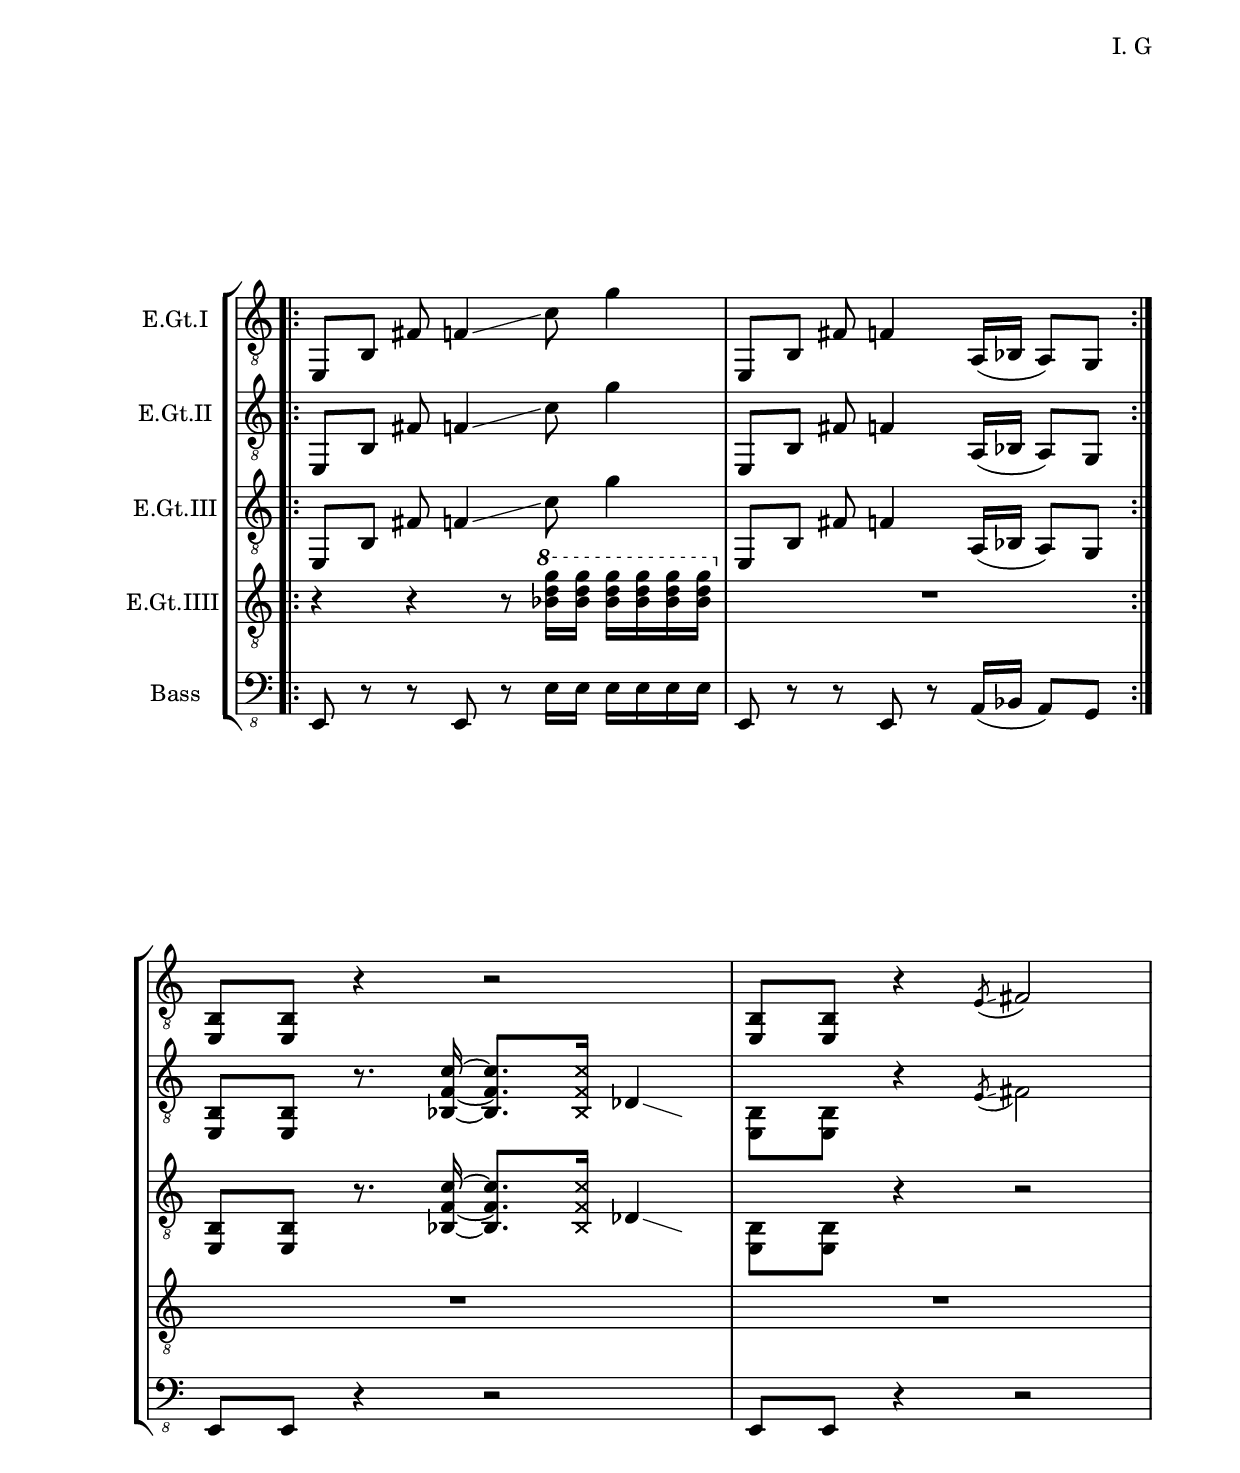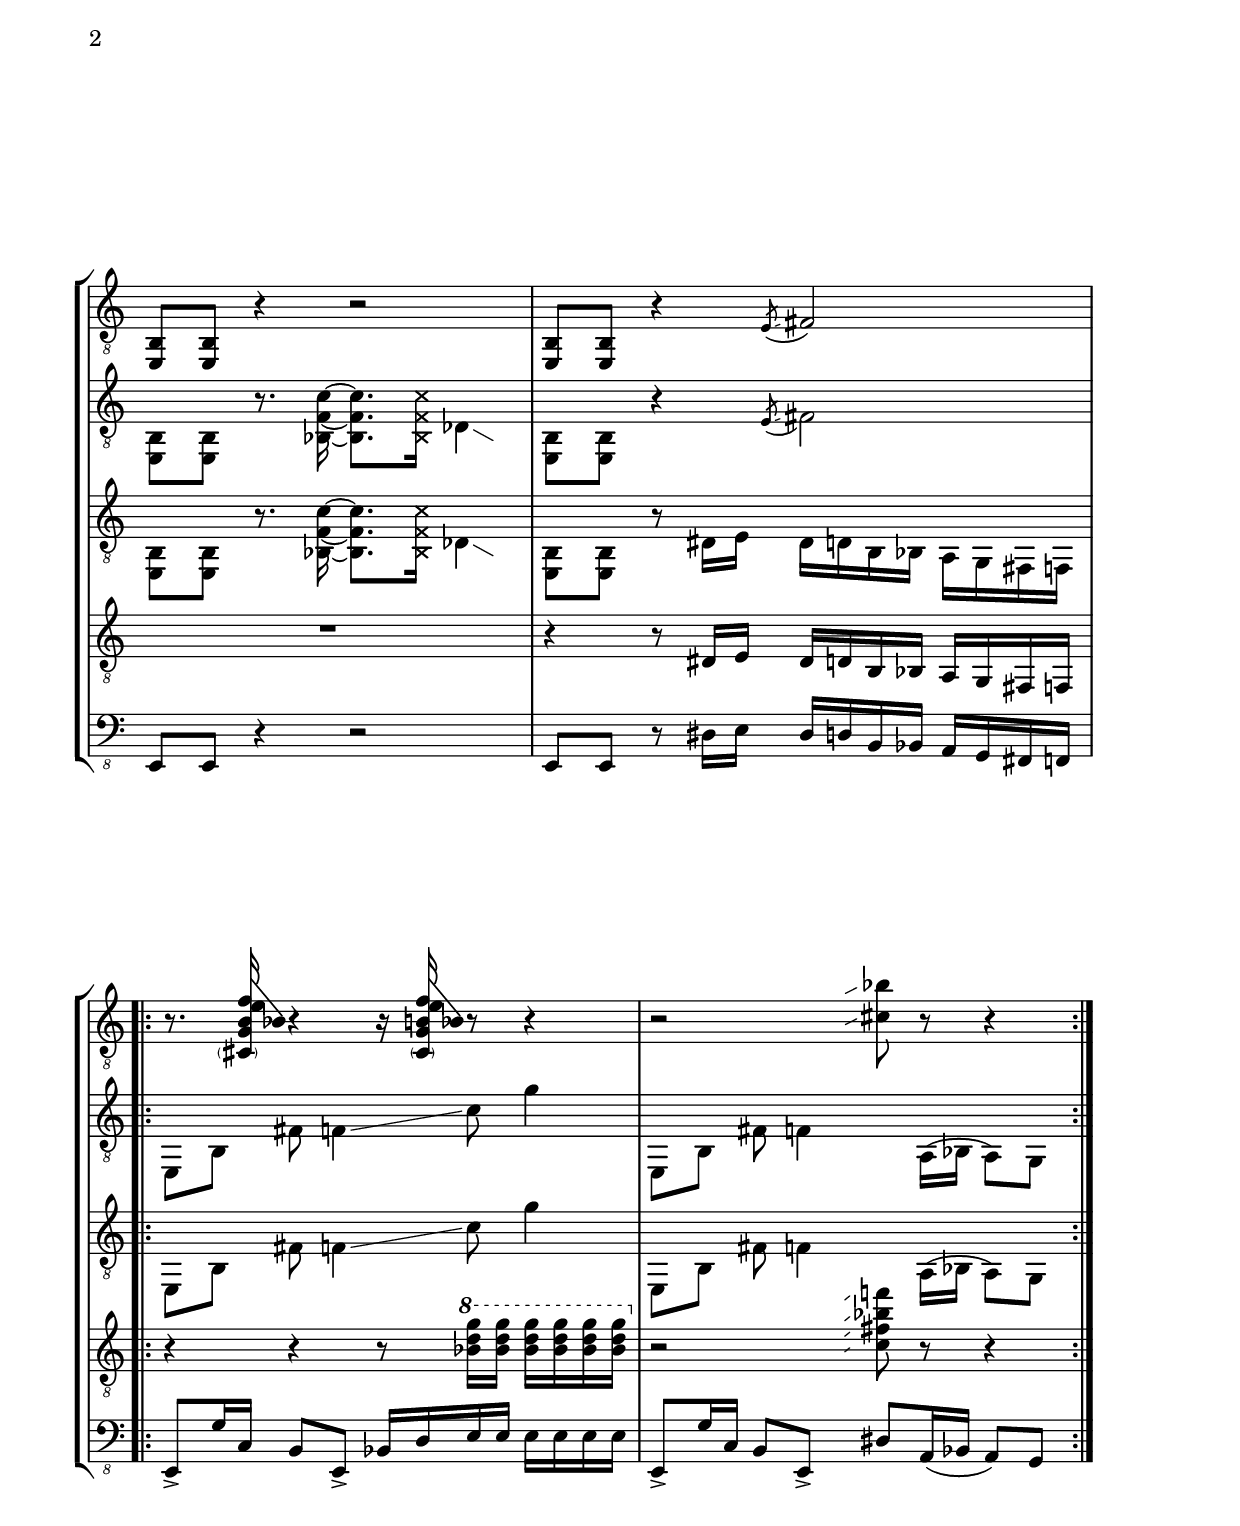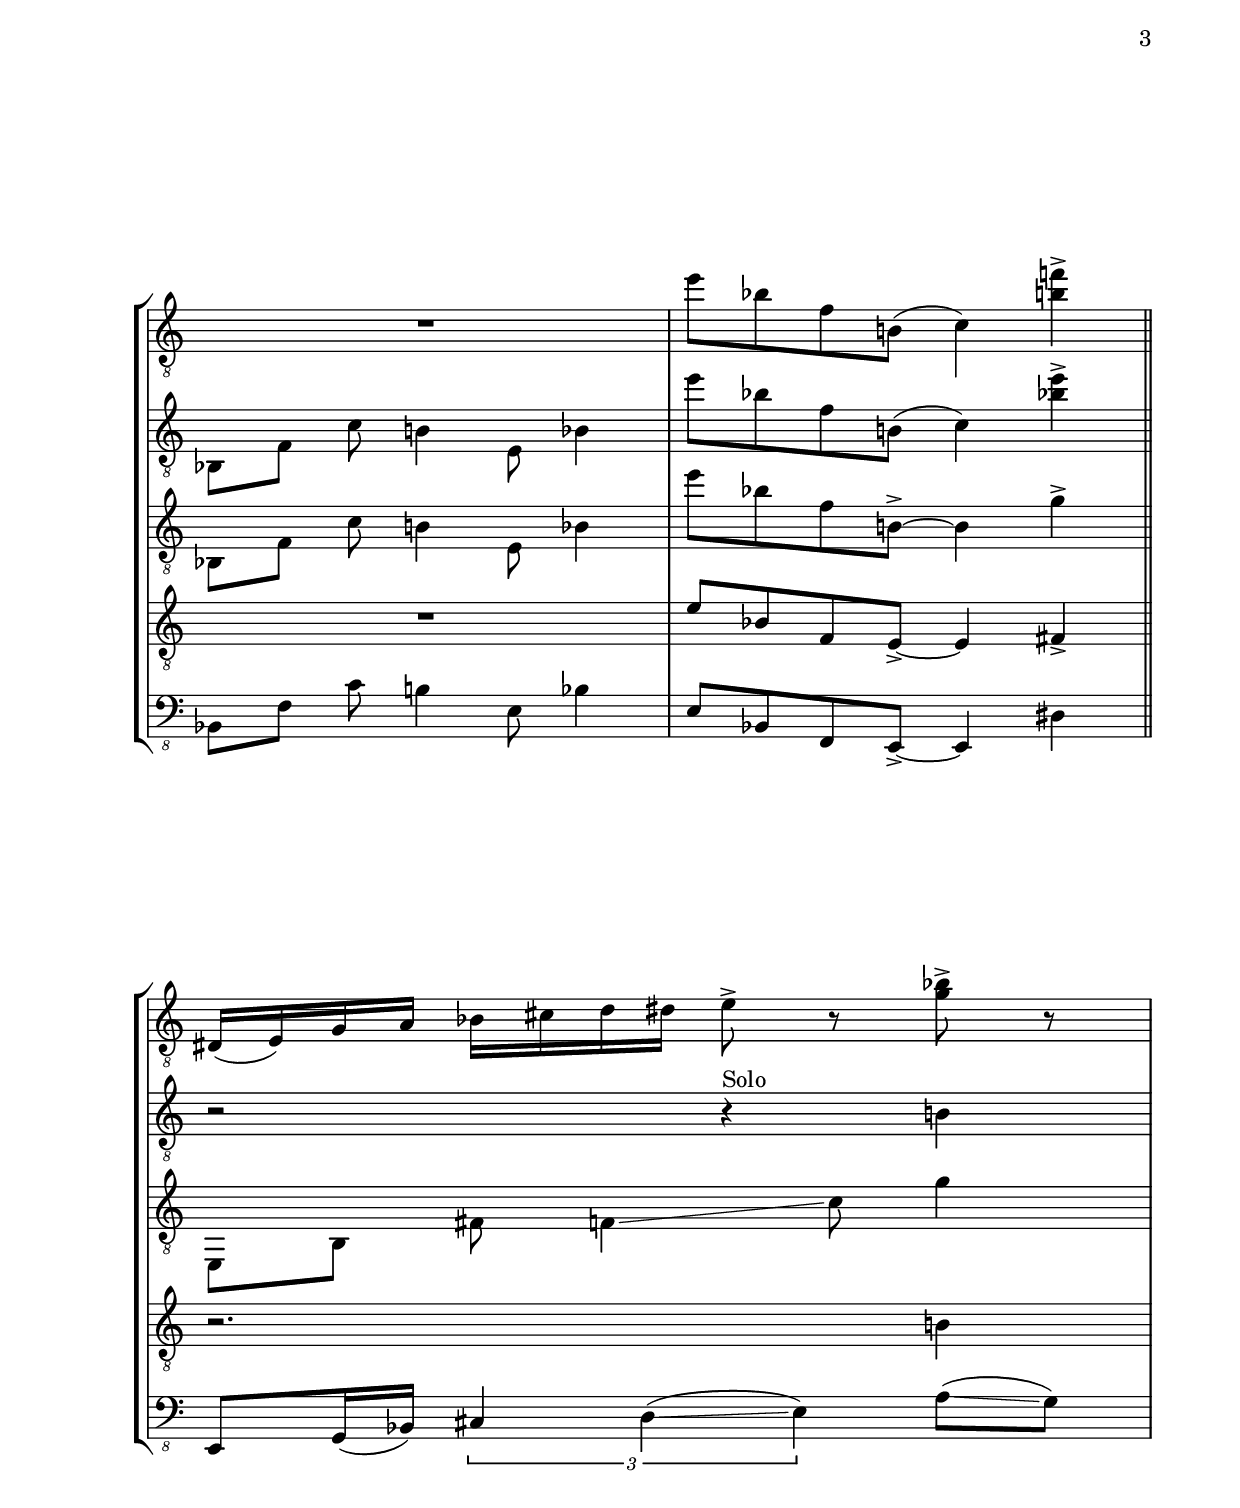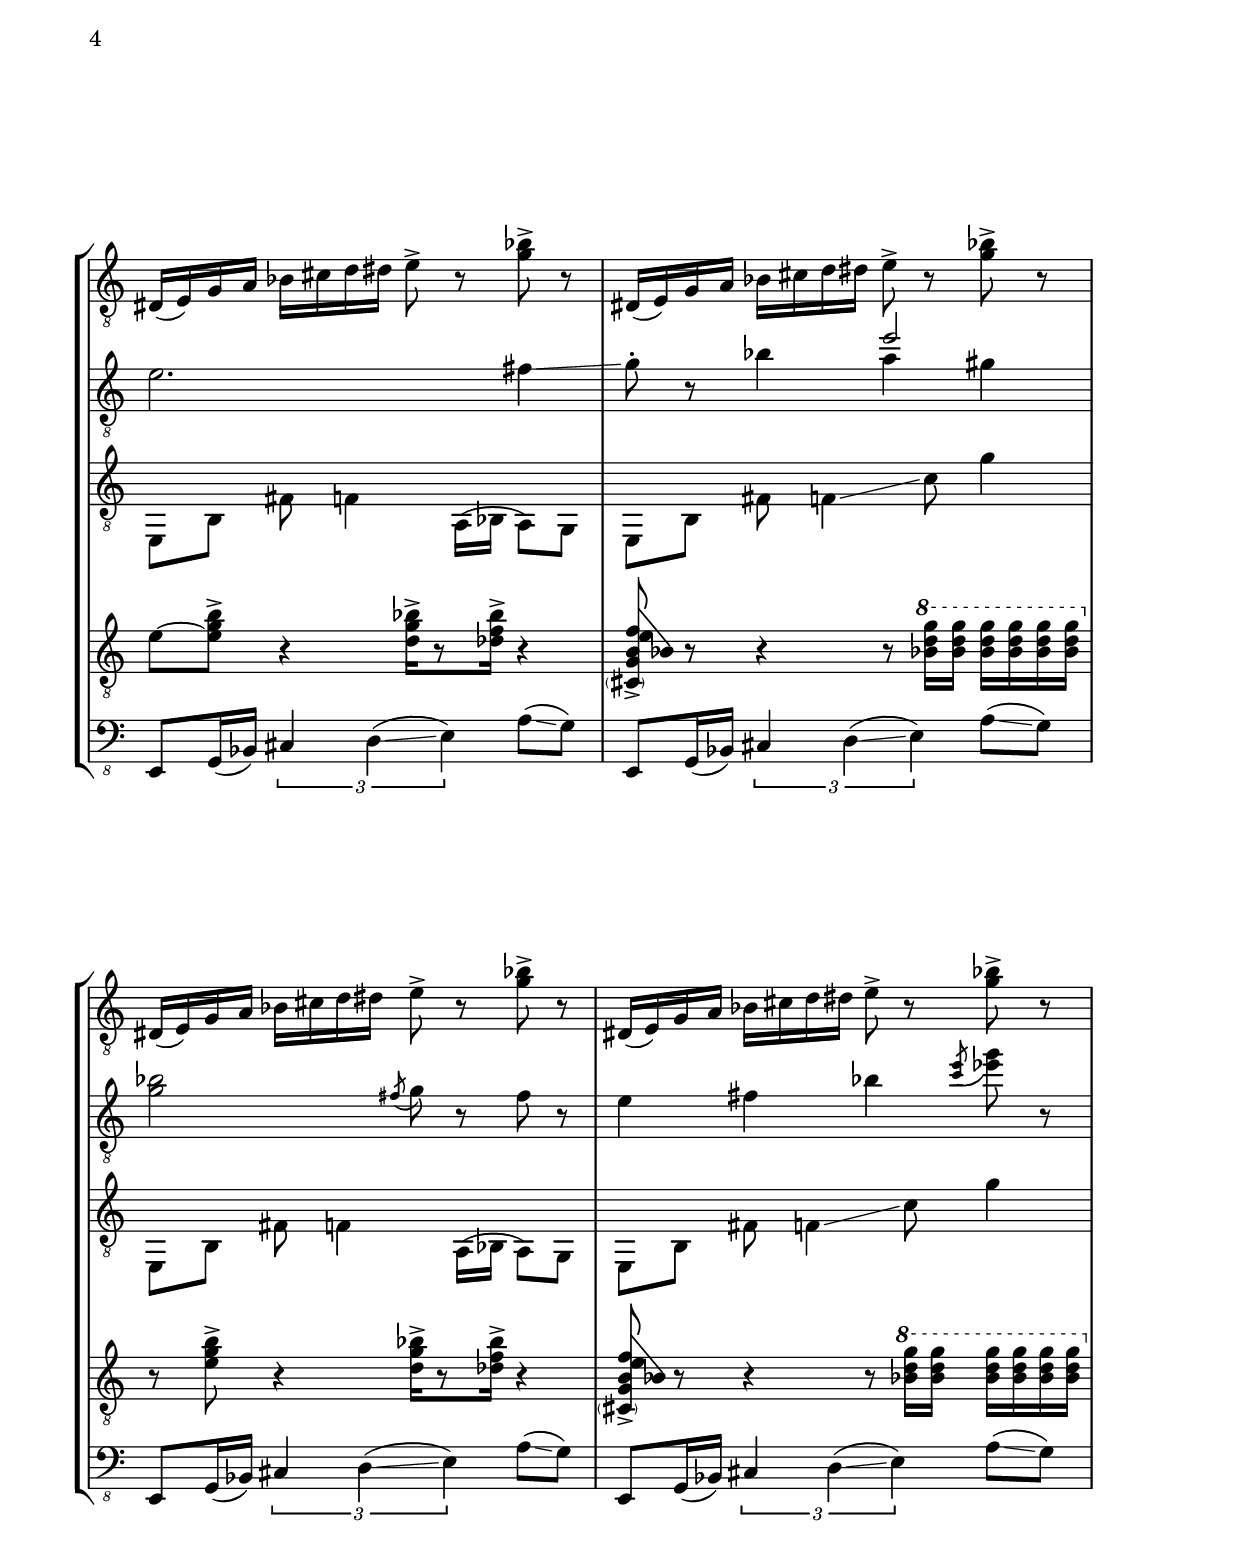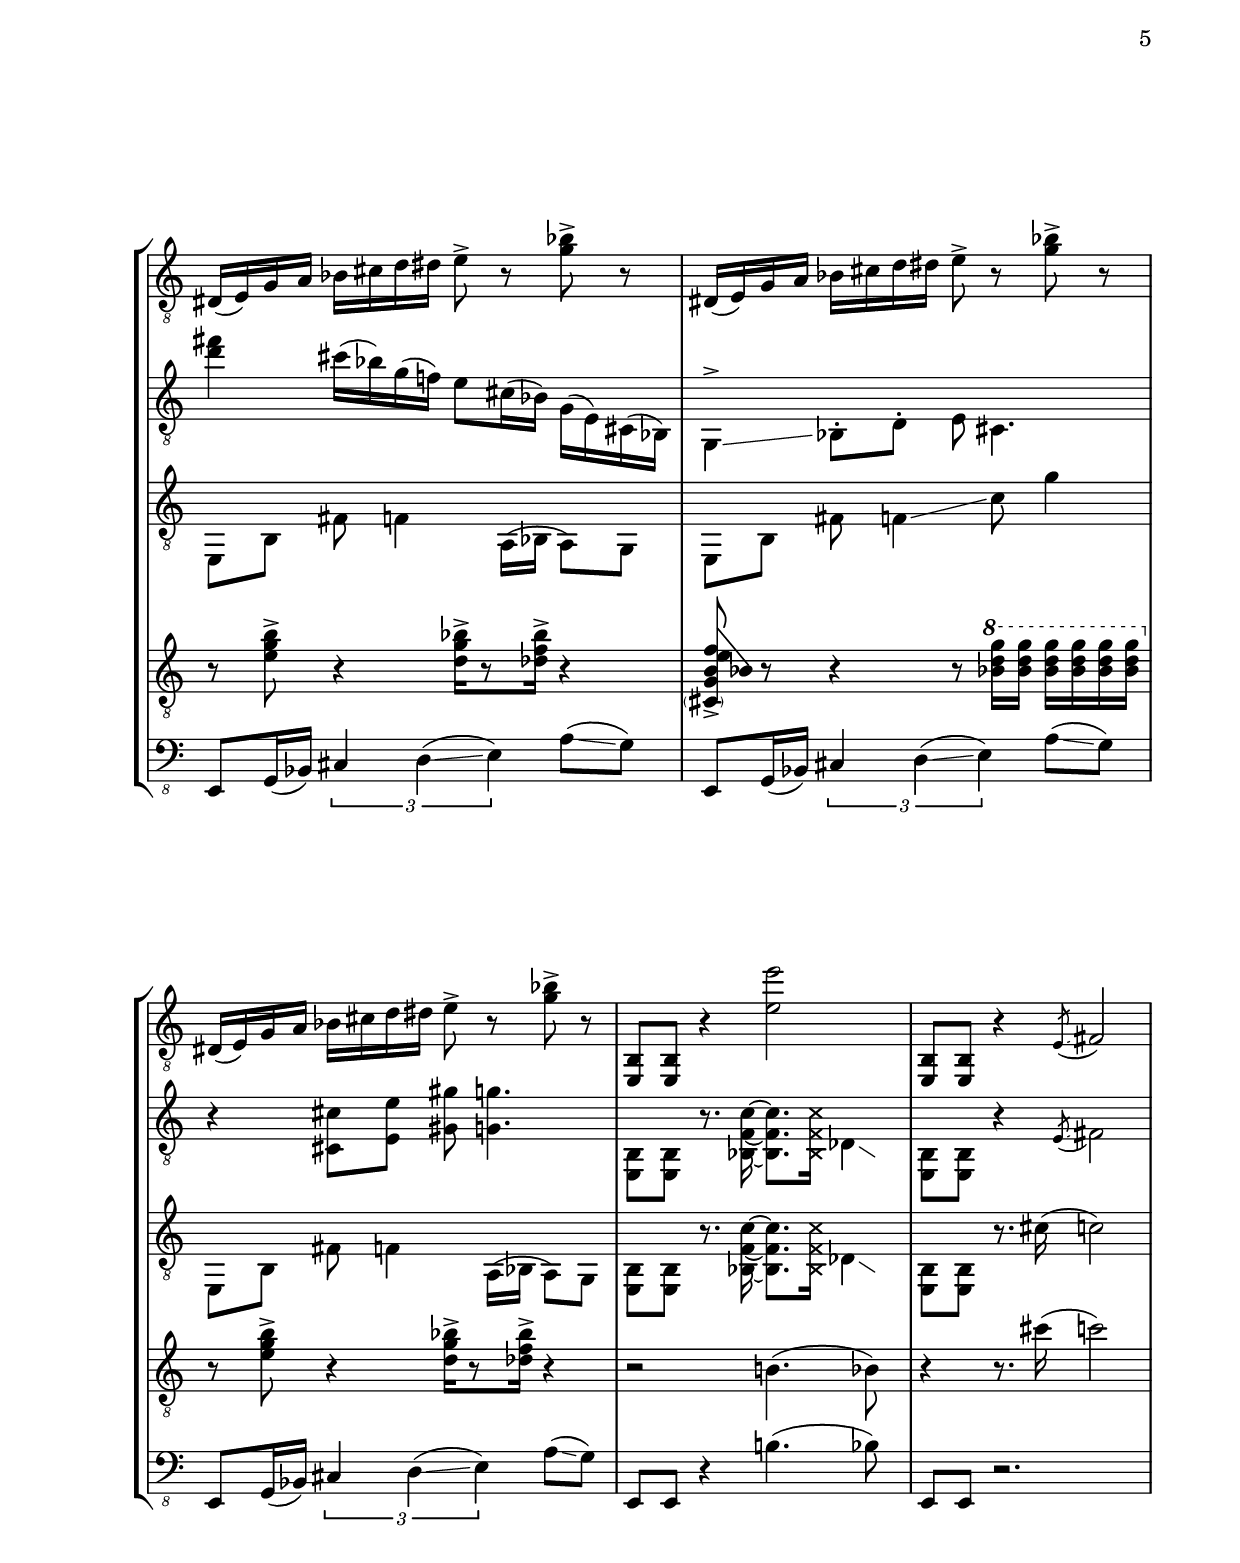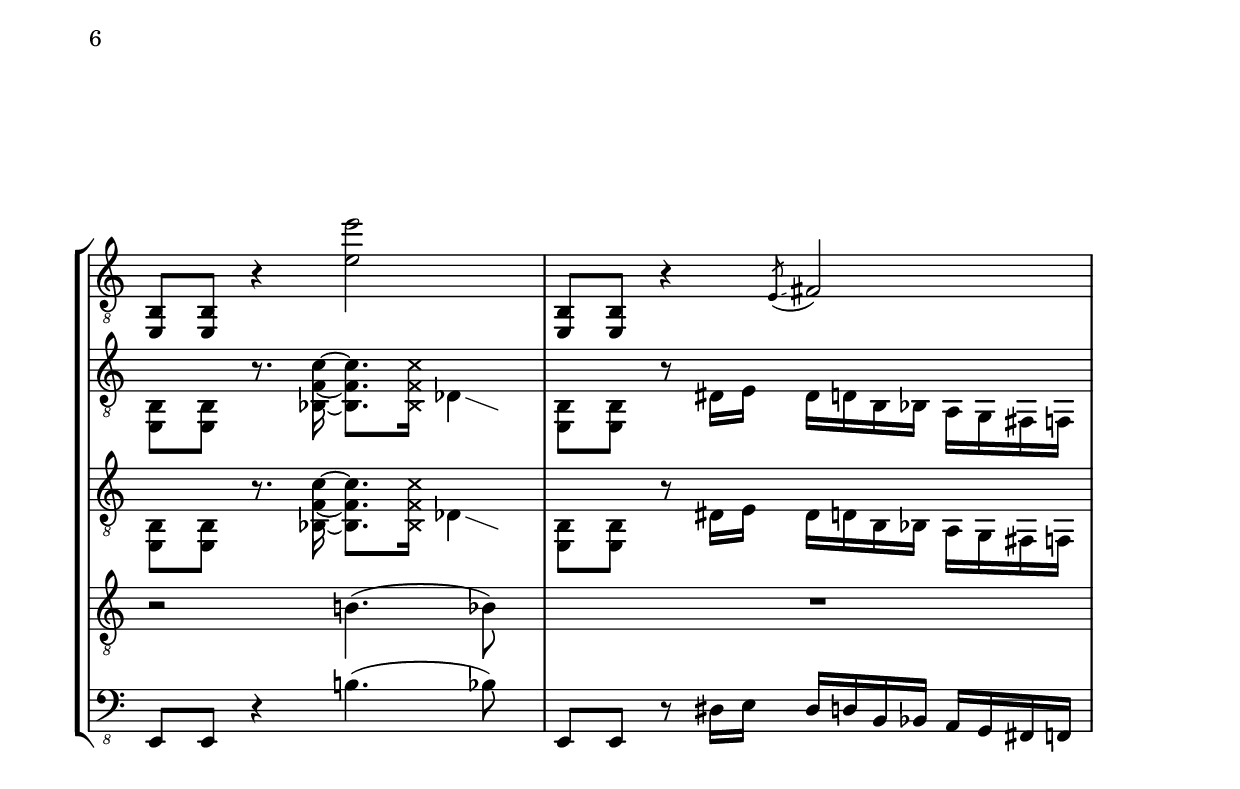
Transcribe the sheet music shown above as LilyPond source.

\version "2.19.15"

\language "deutsch"

\paper {
  #(set-paper-size "a4")
  top-system-spacing #'basic-distance = #30
  top-markup-spacing #'basic-distance = #5
  markup-system-spacing #'basic-distance = #30
  system-system-spacing #'basic-distance = #30
  last-bottom-spacing #'basic-distance = #30
  two-sided = ##t
  inner-margin = 25
  outer-margin = 15
}

\layout {
  \context {
    \Score
    \remove "Bar_number_engraver"
  }
}

\header{
  title = ""
  composer = "I. G"
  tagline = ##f
}

\include "noteHeads.ly"
\version "2.19.15"

\language "deutsch"

tema = \relative {
  \clef "treble_8"
  \time 4/4
  \override Staff.TimeSignature.stencil = ##f
  e,8[ h'] fis'
  %\once \override Glissando.bound-details.left.X = #33
  f4\glissando c'8 g'4
  e,,8 h' fis'\noBeam f4 a,16( b a8) g
}



\version "2.19.15"

\language "deutsch"

\include "noteHeads.ly"
\version "2.19.15"

\language "deutsch"

tema = \relative {
  \clef "treble_8"
  \time 4/4
  \override Staff.TimeSignature.stencil = ##f
  e,8[ h'] fis'
  %\once \override Glissando.bound-details.left.X = #33
  f4\glissando c'8 g'4
  e,,8 h' fis'\noBeam f4 a,16( b a8) g
}




EGtOne = \relative {
  \clef "treble_8"
  \time 4/4
  \override Staff.TimeSignature.stencil = ##f
  \bar ".|:"
  \tema
  \bar ":|."
  \tag #'Part {\break}
  \repeat unfold 2 {
    <e, h'>8 q r4 r2 <e h'>8 q r4 \acciaccatura e'8 \glissando fis2
  }
  %<e, h'>8 q r4 r2 <e h'>8 q r4 \acciaccatura e'8 \glissando fis2
  \tag #'Part {\break}
  \bar ".|:"
  r8.
  \override Stem #'(details lengths) = #'(5)
  <<
    {
      \once \override Stem #'length = #20
      \displaceHeads #'(0 0 0 1 -1)
      <\parenthesize cis g' h e f>16
    }
    \\
    {
      \voiceThree
      \once \override NoteHead #'X-offset = #2
      \once \override Stem #'rotation = #'(40 0 0)
      \once \override Stem #'extra-offset = #'(0.2 . -0.2)
      \once \override Stem #'length = #9.5
      \hide Flag
      %\once \override Flag.stencil = ##f
      \once \override Accidental #'extra-offset = #'(3.7 . 0)
      b'
    }
  >>
  r4 r16
  <<
    {
      \once \override Stem #'length = #20
      \displaceHeads #'(0 0 0 1 -1)
      <\parenthesize cis, g' h! e f>16
    }
    \\
    {
      \voiceThree
      \once \override NoteHead #'X-offset = #2
      \once \override Stem #'rotation = #'(40 0 0)
      \once \override Stem #'extra-offset = #'(0.2 . -0.2)
      \once \override Stem #'length = #9.5
      \hide Flag
      %\once \override Flag.stencil = ##f
      \once \override Accidental #'extra-offset = #'(4.7 . 0)
      b'
    }
  >>
  r8 r4 |
  \revert Stem #'details
  r2 \hideNotes
  \grace { <a g'>16\glissando }
  \unHideNotes
  <cis b'>8 r r4
  \bar ":|."
  R1 e'8 b f h,!( c4) <h'! f'!>->
  \bar "||"
  \tag #'Part {\break}
  \repeat unfold 4 {
    \repeat unfold 2 {
      dis,,16( e) g a b cis d dis e8-> r <g b>-> r
    }
    \tag #'Part {\break}
  }
  \repeat unfold 2 {
    <e,, h'>8 q r4 <e'' e'>2 <e,, h'>8 q r4 \acciaccatura e'8 \glissando fis2
  }
  %<e, h'>8 q r4 <e'' e'>2 <e,, h'>8 q r4 \acciaccatura e'8 \glissando fis2
}



\version "2.19.15"

\language "deutsch"

\include "noteHeads.ly"
\version "2.19.15"

\language "deutsch"

tema = \relative {
  \clef "treble_8"
  \time 4/4
  \override Staff.TimeSignature.stencil = ##f
  e,8[ h'] fis'
  %\once \override Glissando.bound-details.left.X = #33
  f4\glissando c'8 g'4
  e,,8 h' fis'\noBeam f4 a,16( b a8) g
}




EGtTwo = \relative {
  \clef "treble_8"
  \time 4/4
  \override Staff.TimeSignature.stencil = ##f
  \bar ".|:"
  \tema
  \bar ":|."
  \tag #'Part {\break}
  \repeat unfold 2 {
    <e, h'>8 q r8. <b' f' c'>16~ q8. \deadNotesOn q16 \deadNotesOff
    \afterGrace des4\glissando {\stemDown \hideNotes a16}\unHideNotes
    <e h'>8 q r4 \acciaccatura e'8 \glissando fis2
    \tag #'Part {\break}
  }
  \bar ".|:"
  \tema
  \bar ":|."
  \tag #'Part {\break}
  b,8 f' c'\noBeam h!4 e,8 b'4 e'8 b f h,!( c4) <b'! e>->
  \bar "||"
  \tag #'Part {\break}
  r2 r4^"Solo" h,! e2. fis4\glissando g8-. r b4
  <<
    {
      e2
    }
    \\
    {
      a,4 gis
    }
  >>
  <g b>2 \acciaccatura fis8 g r fis r
  \tag #'Part {\break}
  e4 fis b \acciaccatura <c e>8 <es g> r
  <d fis>4 cis16( b) g( f!) e8 cis16( b) g( e) cis( b)
  g4->\glissando b8-. d-. e cis4.
  \tag #'Part {\break}
  r4 <cis cis'>8 <e e'> <gis gis'> <g g'>4.
  <e, h'>8 q r8. <b' f' c'>16~ q8. \deadNotesOn q16 \deadNotesOff
  \afterGrace des4\glissando {\stemDown \hideNotes a16}\unHideNotes
  <e h'>8 q r4 \acciaccatura e'8 \glissando fis2
  \tag #'Part {\break}
  <e, h'>8 q r8. <b' f' c'>16~ q8. \deadNotesOn q16 \deadNotesOff
  \afterGrace des4\glissando {\stemDown \hideNotes a16}\unHideNotes
  <e h'>8 q r dis'16 e dis d h b a g fis f
}



\version "2.19.15"

\language "deutsch"

\include "noteHeads.ly"
\version "2.19.15"

\language "deutsch"

tema = \relative {
  \clef "treble_8"
  \time 4/4
  \override Staff.TimeSignature.stencil = ##f
  e,8[ h'] fis'
  %\once \override Glissando.bound-details.left.X = #33
  f4\glissando c'8 g'4
  e,,8 h' fis'\noBeam f4 a,16( b a8) g
}




EGtThree = \relative {
  \clef "treble_8"
  \time 4/4
  \override Staff.TimeSignature.stencil = ##f
  \bar ".|:"
  \tema
  \bar ":|."
  \tag #'Part {\break}
  <e, h'>8 q r8. <b' f' c'>16~ q8. \deadNotesOn q16 \deadNotesOff 
  \afterGrace des4\glissando {\stemDown \hideNotes a16}\unHideNotes
  <e h'>8 q r4 r2
  <e h'>8 q r8. <b' f' c'>16~ q8. \deadNotesOn q16 \deadNotesOff
  \afterGrace des4\glissando {\stemDown \hideNotes a16}\unHideNotes
  <e h'>8 q r8 dis'16 e dis d h b a g fis f
  \tag #'Part {\break}
  \bar ".|:"
  \tema
  \bar ":|."
  \tag #'Part {\break}
  b8 f' c'\noBeam h!4 e,8 b'4 e'8 b f h,!->~ h4 g'->
  \bar "||"
  \tag #'Part {\break}
  \repeat unfold 4 {\tema \tag #'Part {\break}}
  <e,, h'>8 q r8. <b' f' c'>16~ q8. \deadNotesOn q16 \deadNotesOff
  \afterGrace des4\glissando {\stemDown \hideNotes a16}\unHideNotes
  <e h'>8 q r8. cis''16( c2)
  \tag #'Part {\break}
  <e,, h'>8 q r8. <b' f' c'>16~ q8. \deadNotesOn q16 \deadNotesOff
  \afterGrace des4\glissando {\stemDown \hideNotes a16}\unHideNotes
  <e h'>8 q r8 dis'16 e dis d h b a g fis f
}



\version "2.19.15"

\language "deutsch"

\include "noteHeads.ly"
\version "2.19.15"

\language "deutsch"

tema = \relative {
  \clef "treble_8"
  \time 4/4
  \override Staff.TimeSignature.stencil = ##f
  e,8[ h'] fis'
  %\once \override Glissando.bound-details.left.X = #33
  f4\glissando c'8 g'4
  e,,8 h' fis'\noBeam f4 a,16( b a8) g
}




EGtFour = \relative {
  \clef "treble_8"
  \time 4/4
  \override Staff.TimeSignature.stencil = ##f
  \compressFullBarRests
  %\override MultiMeasureRest.expand-limit = #2
  \bar ".|:"
  r4 r r8
  \ottava #1
  <b' d g>16 q q q q q
  \ottava #0
  R1
  \bar ":|."
  R1*3 r4 r8 dis,,16 e dis d h b a g fis f
  \bar ".|:"
  r4 r r8
  \ottava #1
  <b'' d g>16 q q q q q
  \ottava #0
  r2
  \hideNotes
  \grace { <a, d g d'>16\glissando }
  \unHideNotes
  <c fis b f'!> 8 r r4
  \bar ":|."
  R1 e8 b f e->~ e4 fis->
  \bar "||"
  \tag #'Part {\break}
  r2. h!4 e8~ <e g h>-> r4 <d g b>16->[ r8 <des f b>16->] r4
  \repeat unfold 3 {
    \override Stem #'(details lengths) = #'(5)
    <<
      {
        \once \override Stem #'length = #20
        \displaceHeads #'(0 0 0 1 -1)
        <\parenthesize cis, g' h e f>8_>
      }
      \\
      {
        \voiceThree
        \once \override NoteHead #'X-offset = #2
        \once \override Stem #'rotation = #'(40 0 0)
        \once \override Stem #'extra-offset = #'(0.2 . -0.2)
        \once \override Stem #'length = #9.5
        \hide Flag
        %\once \override Flag.stencil = ##f
        \once \override Accidental #'extra-offset = #'(3.7 . 0)
        b'
      }
    >>
    r
    \revert Stem #'details
    r4 r8
    \ottava #1
    <b' d g>16 q q q q q
    \ottava #0
    r8 <e, g h>-> r4 <d g b>16->[ r8 <des f b>16->] r4
  }
  r2 h!4.( b8) r4 r8. cis'16( c2) r2 h,!4.( b8) R1
}



\version "2.19.15"

\language "deutsch"

Bass = \relative {
  \clef "bass_8"
  \time 4/4
  \override Staff.TimeSignature.stencil = ##f
  \bar ".|:"
  e,,8 r r e r e'16 e e e e e
  e,8 r r e r a16( b a8) g
  \bar ":|."
  \tag #'Part {\break}
  \tag #'Partitur {\break}
  e8 e r4 r2 e8 e r4 r2
  \tag #'Partitur {\pageBreak}
  e8 e r4 r2 e8 e r8 dis'16 e dis d h b a g fis f
  \bar "||"
  \tag #'Part {\break}
  \tag #'Partitur {\break}
  \bar ".|:"
  e8-> g'16 c, h8 e,-> b'16 d e e e e e e e,8-> g'16 c, h8 e,-> dis' a16( b a8) g
  \bar ":|."
  \tag #'Part {\break}
  b8 f' c'\noBeam h!4 e,8 b'4 e,8 b f e->~ e4 dis'
  \bar "||"
  \tag #'Part {\break}
  \tag #'Partitur {\break}
  \repeat unfold 4 {
    \repeat unfold 2 {
      e,8 g16( b) \times 2/3 {cis4 d(\glissando e)} a8(\glissando g)
    }
    \tag #'Part {\break}
  }
  e,8 e r4 h''!4.( b8) e,, e r2.
  e8 e r4 h''!4.( b8) e,, e r dis'16 e dis d h b a g fis f
}





\score {
  \new StaffGroup
  <<
    \new Staff \with {
      instrumentName = "E.Gt.I"
    }
    {
      \removeWithTag #'Part
      \EGtOne
    }

    \new Staff \with {
      instrumentName = "E.Gt.II"
    }
    {
      \removeWithTag #'Part
      \EGtTwo
    }

    \new Staff \with {
      instrumentName = "E.Gt.III"
    }
    {
      \removeWithTag #'Part
      \EGtThree
    }

    \new Staff \with {
      instrumentName = "E.Gt.IIII"
    }
    {
      \removeWithTag #'Part
      \EGtFour
    }

    \new Staff \with {
      instrumentName = "Bass"
    }
    {
      \removeWithTag #'Part
      \Bass
    }
  >>
}